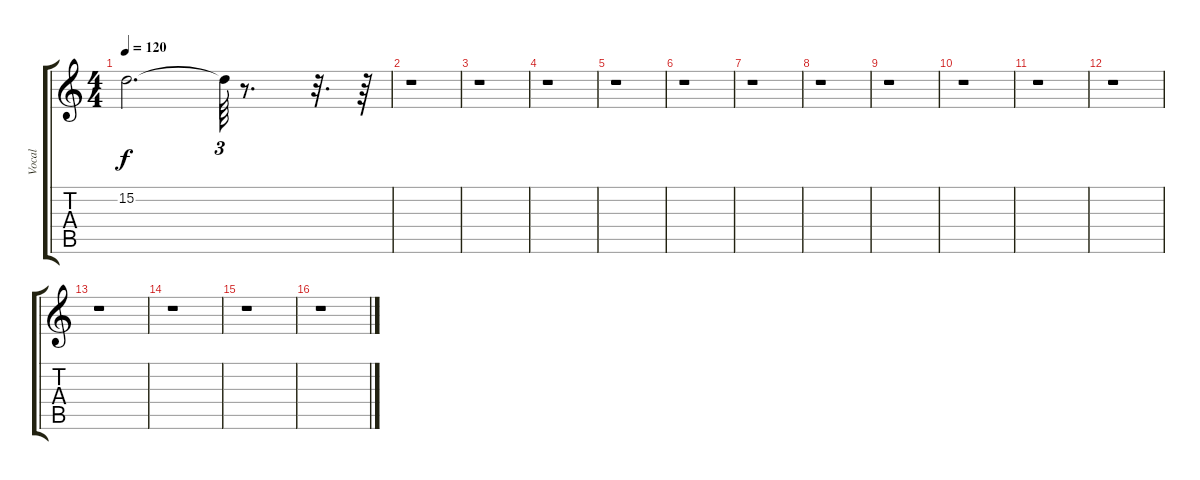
\track ("Vocal" "Vocal") {instrument voiceoohs}
\staff {score tabs}
\tuning (E4 B3 G3 D3 A2 E2) {hide}
\ts (4 4)
\tempo 120
\clef g2
\ks c
15.2{t}.2{d dy f} 15.2{t}.64{tu (3 2)} r.8{d} r.32{d} r.64 |
r.1 |
r.1 |
r.1 |
r.1 |
r.1 |
r.1 |
r.1 |
r.1 |
r.1 |
r.1 |
r.1 |
r.1 |
r.1 |
r.1 |
r.1
